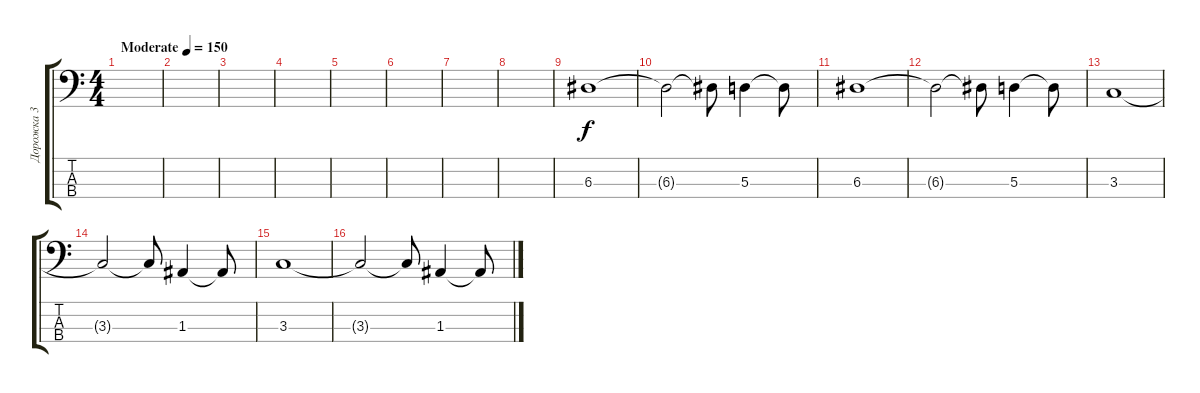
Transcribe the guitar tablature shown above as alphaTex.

\track ("Дорожка 3" "Дорожка 3") {instrument electricbassfinger}
\staff {score tabs}
\tuning (G2 D2 A1 E1) {hide}
\ts (4 4)
\tempo (150 "Moderate")
\clef f4
\ks c
|
|
|
|
|
|
|
|
6.3.1 |
6.3{t}.2 6.3{t}.8 5.3.4 5.3{t}.8 |
6.3.1 |
6.3{t}.2 6.3{t}.8 5.3.4 5.3{t}.8 |
3.3.1 |
3.3{t}.2 3.3{t}.8 1.3.4 1.3{t}.8 |
3.3.1 |
3.3{t}.2 3.3{t}.8 1.3.4 1.3{t}.8
